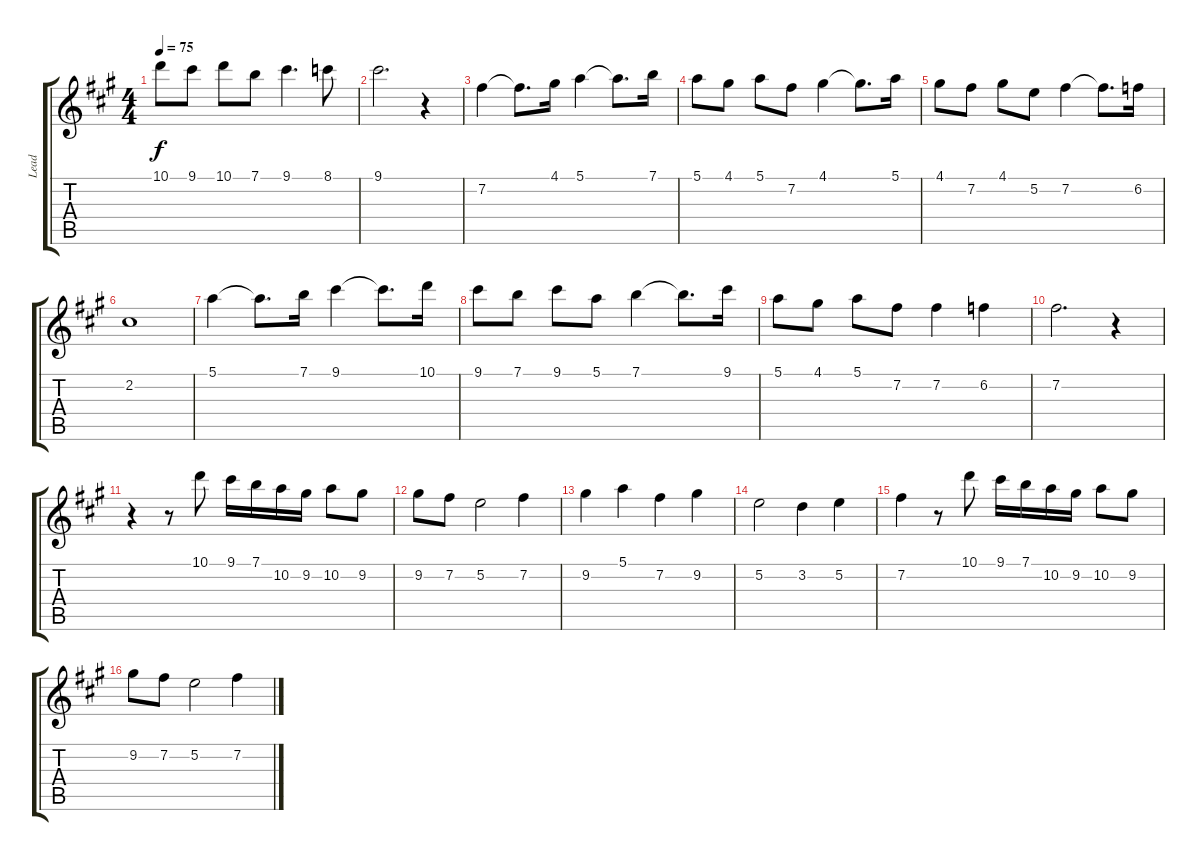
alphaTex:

\track ("Lead" "Lead") {instrument acousticguitarnylon}
\staff {score tabs}
\tuning (E4 B3 G3 D3 A2 E2) {hide}
\ts (4 4)
\tempo 75
\clef g2
\ks f#minor
10.1.8{dy f} 9.1.8 10.1.8 7.1.8 9.1.4{d} 8.1.8 |
9.1.2{d} r.4 |
7.2.4 7.2{t}.8{d} 4.1.16 5.1.4 5.1{t}.8{d} 7.1.16 |
5.1.8 4.1.8 5.1.8 7.2.8 4.1.4 4.1{t}.8{d} 5.1.16 |
4.1.8 7.2.8 4.1.8 5.2.8 7.2.4 7.2{t}.8{d} 6.2.16 |
2.2.1 |
5.1.4 5.1{t}.8{d} 7.1.16 9.1.4 9.1{t}.8{d} 10.1.16 |
9.1.8 7.1.8 9.1.8 5.1.8 7.1.4 7.1{t}.8{d} 9.1.16 |
5.1.8 4.1.8 5.1.8 7.2.8 7.2.4 6.2.4 |
7.2.2{d} r.4 |
r.4 r.8 10.1.8 9.1.16 7.1.16 10.2.16 9.2.16 10.2.8 9.2.8 |
9.2.8 7.2.8 5.2.2 7.2.4 |
9.2.4 5.1.4 7.2.4 9.2.4 |
5.2.2 3.2.4 5.2.4 |
7.2.4 r.8 10.1.8 9.1.16 7.1.16 10.2.16 9.2.16 10.2.8 9.2.8 |
9.2.8 7.2.8 5.2.2 7.2.4
